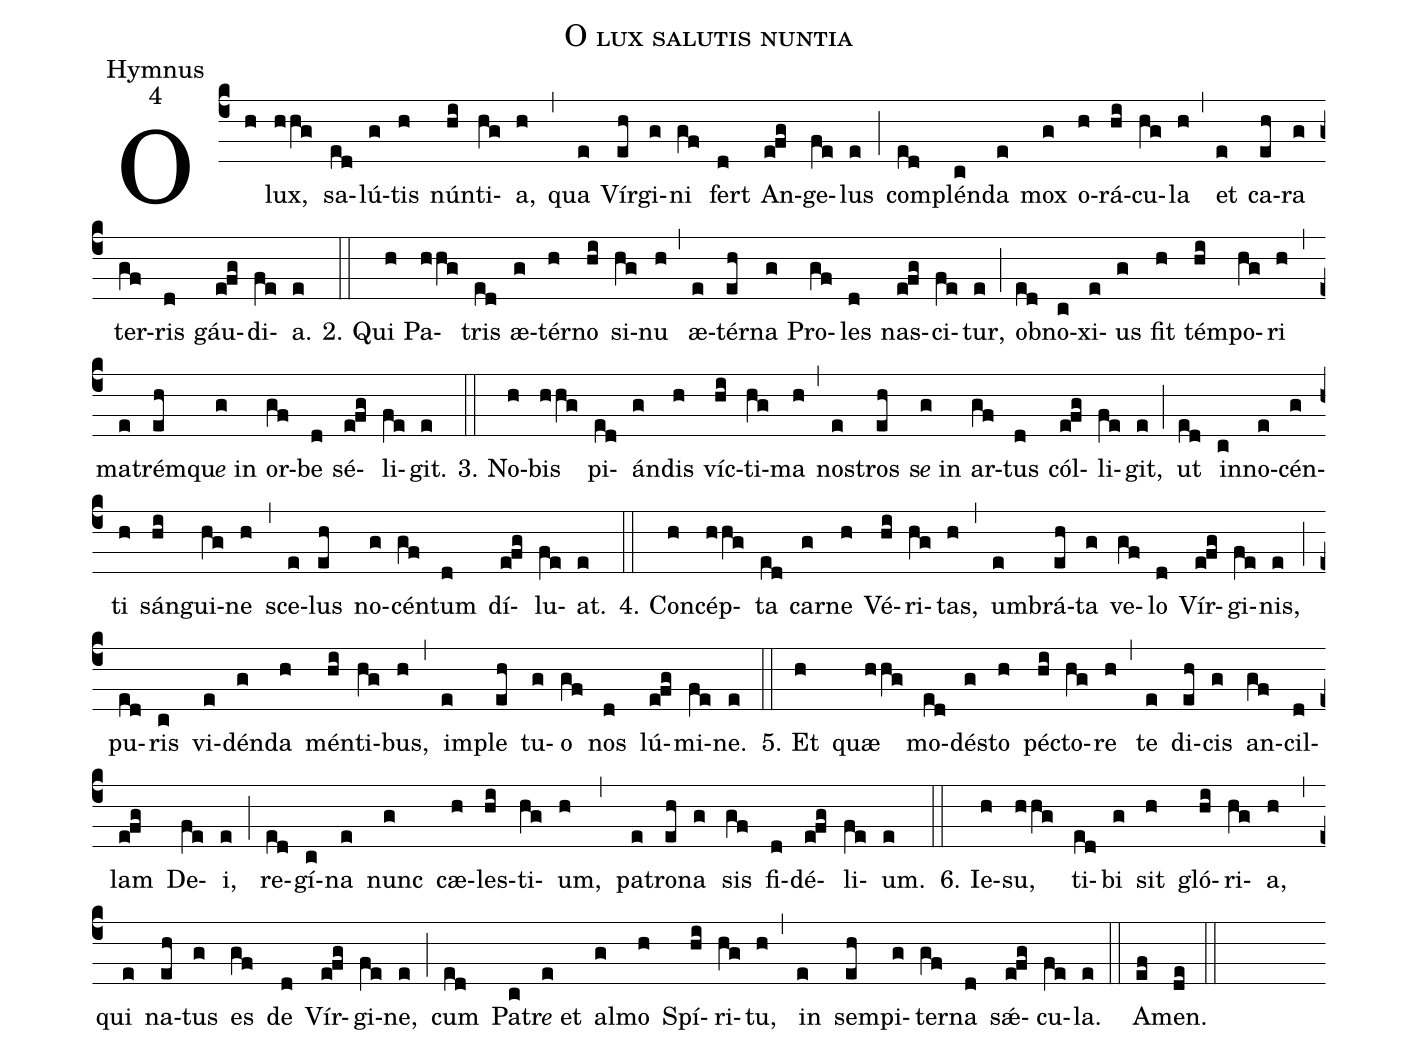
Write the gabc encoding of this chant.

name:O lux salutis nuntia;
office-part:Hymnus;
mode:4;
%%
(c4) O(h) lux,(hhg) sa(ed)lú(g)tis(h) nún(hi)ti(hg)a,(h) (,) qua(e) Vír(eh)gi(g)ni(gf) fert(d) An(e!fg)ge(fe)lus(e) (;) com(ed)plén(c)da(e) mox(g) o(h)rá(hi)cu(hg)la(h) (,) et(e) ca(eh)ra(g) ter(gf)ris(d) gáu(e!fg)di(fe)a.(e) (::)

2. Qui(h) Pa(hhg)tris(ed) æ(g)tér(h)no(hi) si(hg)nu(h) (,) æ(e)tér(eh)na(g) Pro(gf)les(d) nas(e!fg)ci(fe)tur,(e) (;) ob(ed)no(c)xi(e)us(g) fit(h) tém(hi)po(hg)ri(h) (,) ma(e)trém(eh)qu<i>e</i> in(g) or(gf)be(d) sé(e!fg)li(fe)git.(e) (::)

3. No(h)bis(hhg) pi(ed)án(g)dis(h) víc(hi)ti(hg)ma(h) (,) nos(e)tros(eh) s<i>e</i> in(g) ar(gf)tus(d) cól(e!fg)li(fe)git,(e) (;) ut(ed) in(c)no(e)cén(g)ti(h) sán(hi)gui(hg)ne(h) (,) sce(e)lus(eh) no(g)cén(gf)tum(d) dí(e!fg)lu(fe)at.(e) (::)

4. Con(h)cép(hhg)ta(ed) car(g)ne(h) Vé(hi)ri(hg)tas,(h) (,) um(e)brá(eh)ta(g) ve(gf)lo(d) Vír(e!fg)gi(fe)nis,(e) (;) pu(ed)ris(c) vi(e)dén(g)da(h) mén(hi)ti(hg)bus,(h) (,) im(e)ple(eh) tu(g)o(gf) nos(d) lú(e!fg)mi(fe)ne.(e) (::)

5. Et(h) quæ(hhg) mo(ed)dés(g)to(h) péc(hi)to(hg)re(h) (,) te(e) di(eh)cis(g) an(gf)cil(d)lam(e!fg) De(fe)i,(e) (;) re(ed)gí(c)na(e) nunc(g) cæ(h)les(hi)ti(hg)um,(h) (,) pa(e)tro(eh)na(g) sis(gf) fi(d)dé(e!fg)li(fe)um.(e) (::)

6. Ie(h)su,(hhg) ti(ed)bi(g) sit(h) gló(hi)ri(hg)a,(h) (,) qui(e) na(eh)tus(g) es(gf) de(d) Vír(e!fg)gi(fe)ne,(e) (;) cum(ed) Pa(c)tr<i>e</i> et(e) al(g)mo(h) Spí(hi)ri(hg)tu,(h) (,) in(e) sem(eh)pi(g)ter(gf)na(d) sǽ(e!fg)cu(fe)la.(e) (::) A(ef)men.(de) (::)
